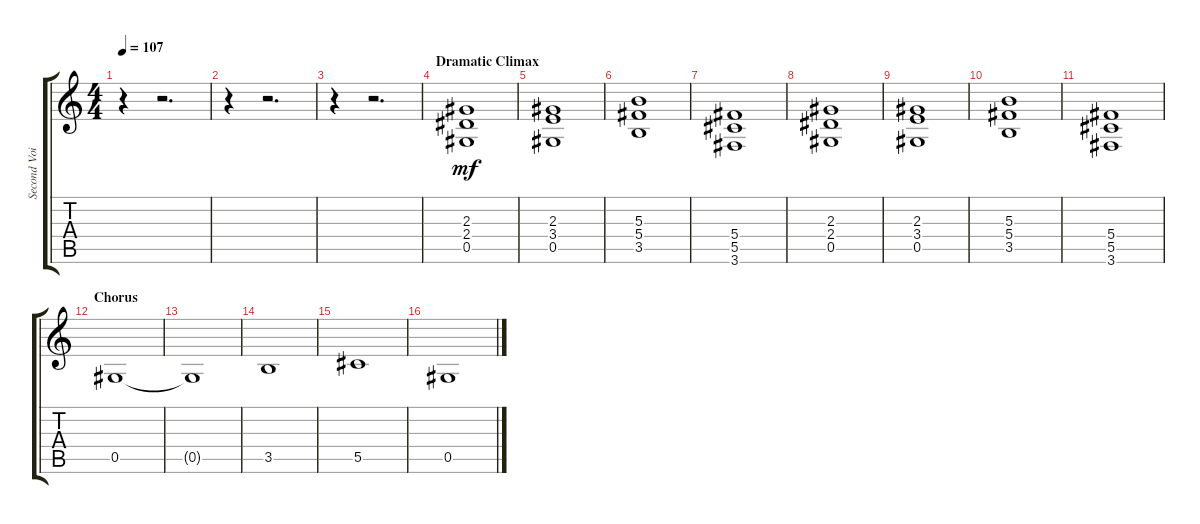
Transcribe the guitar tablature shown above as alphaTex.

\track ("Second Voices" "Second Voi") {instrument distortionguitar}
\staff {score tabs}
\tuning (Eb4 Bb3 Gb3 Db3 Ab2 Eb2) {hide}
\ts (4 4)
\tempo 107
\clef g2
\ks c
r.4{dy mf} r.2{d} |
r.4 r.2{d} |
r.4 r.2{d} |
\section ("" "Dramatic Climax")
(2.3 2.4 0.5).1 |
(2.3 3.4 0.5).1 |
(5.3 5.4 3.5).1 |
(5.4 5.5 3.6).1 |
(2.3 2.4 0.5).1 |
(2.3 3.4 0.5).1 |
(5.3 5.4 3.5).1 |
(5.4 5.5 3.6).1 |
\section ("" "Chorus")
0.5.1 |
0.5{t}.1 |
3.5.1 |
5.5.1 |
0.5.1
